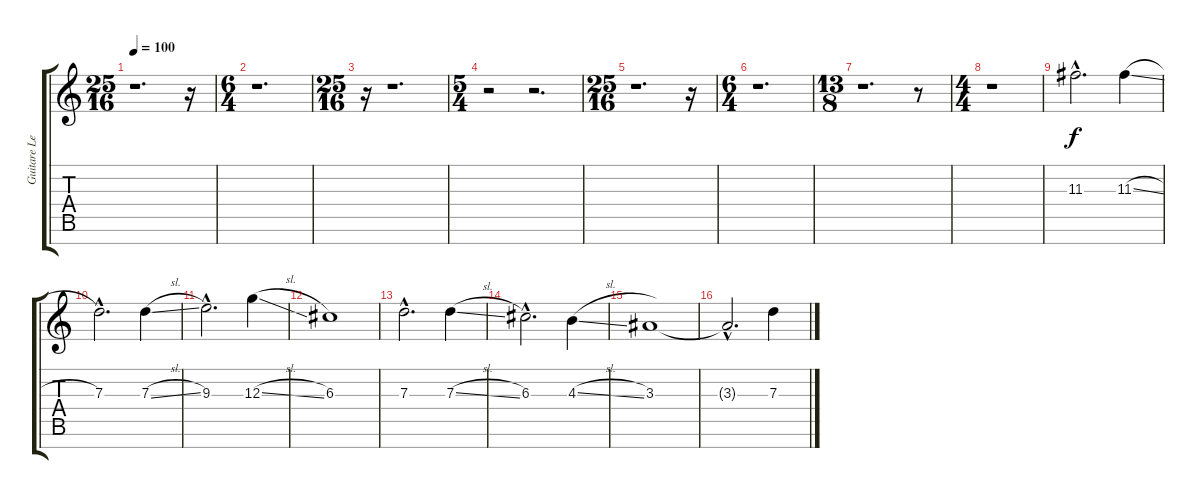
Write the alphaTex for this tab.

\track ("Guitare Lead" "Guitare Le") {instrument distortionguitar}
\staff {score tabs}
\tuning (E4 B3 G3 D3 A2 E2 B1) {hide}
\ts (25 16)
\tempo 100
\clef g2
\ks c
r.1{d dy f} r.16 |
\ts (6 4)
r.1{d} |
\ts (25 16)
r.16 r.1{d} |
\ts (5 4)
r.2 r.2{d} |
\ts (25 16)
r.1{d} r.16 |
\ts (6 4)
r.1{d} |
\ts (13 8)
r.1{d} r.8 |
\ts (4 4)
r.1 |
11.3{hac}.2{d} 11.3{sl}.4 |
7.3{hac}.2{d} 7.3{sl}.4 |
9.3{hac}.2{d} 12.3{sl}.4 |
6.3.1 |
7.3{hac}.2{d} 7.3{sl}.4 |
6.3{hac}.2{d} 4.3{sl}.4 |
3.3.1 |
3.3{hac t}.2{d} 7.3{sl}.4
